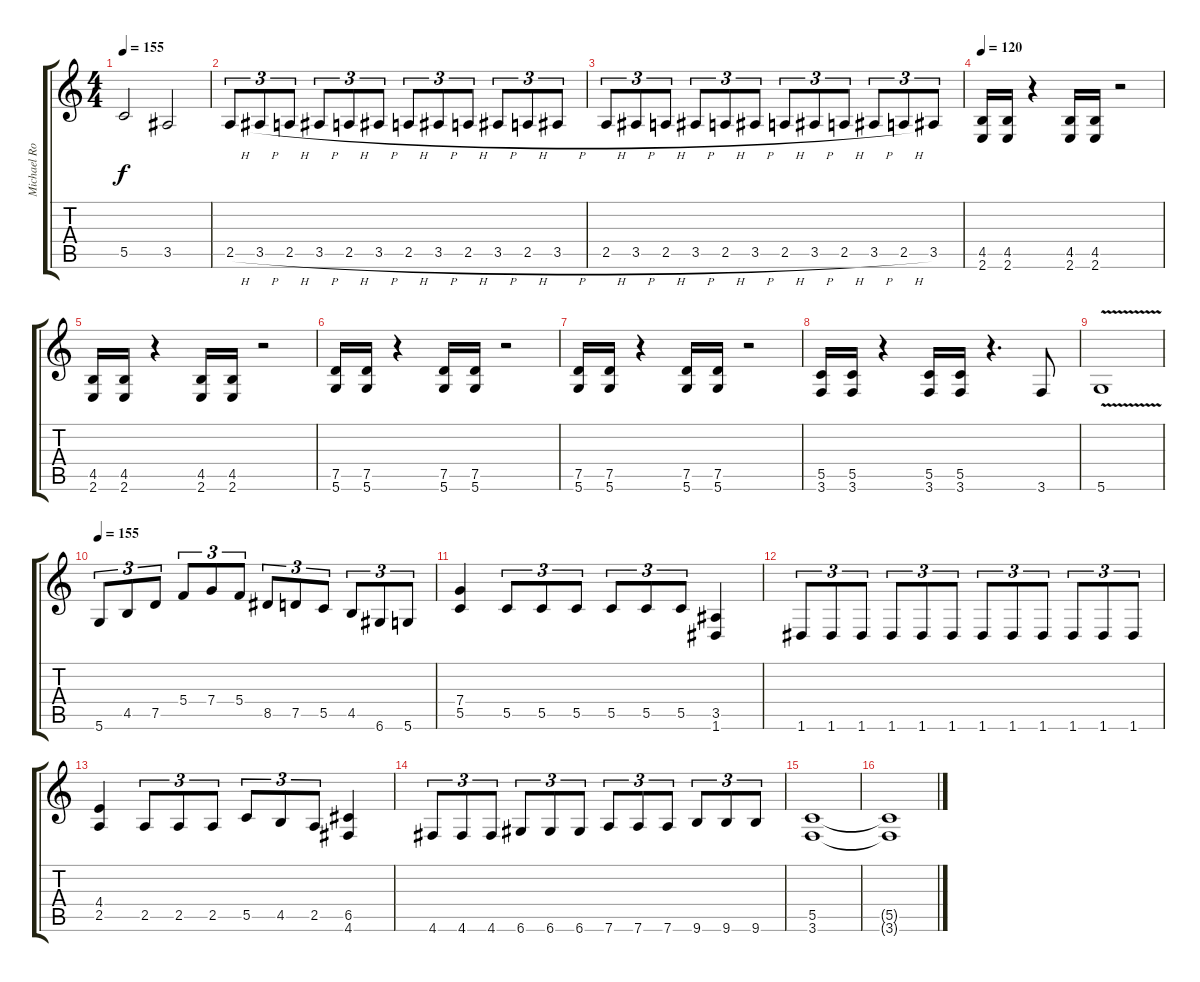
\track ("Michael Romeo - GUITARE RYTHMIQUE" "Michael Ro") {instrument distortionguitar}
\staff {score tabs}
\tuning (D4 A3 F3 C3 G2 D2) {hide}
\ts (4 4)
\tempo 155
\clef g2
\ks c
5.5.2{dy f} 3.5.2 |
2.5{h}.8{tu (3 2)} 3.5{h}.8{tu (3 2)} 2.5{h}.8{tu (3 2)} 3.5{h}.8{tu (3 2)} 2.5{h}.8{tu (3 2)} 3.5{h}.8{tu (3 2)} 2.5{h}.8{tu (3 2)} 3.5{h}.8{tu (3 2)} 2.5{h}.8{tu (3 2)} 3.5{h}.8{tu (3 2)} 2.5{h}.8{tu (3 2)} 3.5{h}.8{tu (3 2)} |
2.5{h}.8{tu (3 2)} 3.5{h}.8{tu (3 2)} 2.5{h}.8{tu (3 2)} 3.5{h}.8{tu (3 2)} 2.5{h}.8{tu (3 2)} 3.5{h}.8{tu (3 2)} 2.5{h}.8{tu (3 2)} 3.5{h}.8{tu (3 2)} 2.5{h}.8{tu (3 2)} 3.5{h}.8{tu (3 2)} 2.5{h}.8{tu (3 2)} 3.5.8{tu (3 2)} |
\tempo 120
(4.5 2.6).16 (4.5 2.6).16 r.4 (4.5 2.6).16 (4.5 2.6).16 r.2 |
(4.5 2.6).16 (4.5 2.6).16 r.4 (4.5 2.6).16 (4.5 2.6).16 r.2 |
(7.5 5.6).16 (7.5 5.6).16 r.4 (7.5 5.6).16 (7.5 5.6).16 r.2 |
(7.5 5.6).16 (7.5 5.6).16 r.4 (7.5 5.6).16 (7.5 5.6).16 r.2 |
(5.5 3.6).16 (5.5 3.6).16 r.4 (5.5 3.6).16 (5.5 3.6).16 r.4{d} 3.6.8 |
5.6{v}.1 |
\tempo 155
5.6.8{tu (3 2)} 4.5.8{tu (3 2)} 7.5.8{tu (3 2)} 5.4.8{tu (3 2)} 7.4.8{tu (3 2)} 5.4.8{tu (3 2)} 8.5.8{tu (3 2)} 7.5.8{tu (3 2)} 5.5.8{tu (3 2)} 4.5.8{tu (3 2)} 6.6.8{tu (3 2)} 5.6.8{tu (3 2)} |
(7.4 5.5).4 5.5.8{tu (3 2)} 5.5.8{tu (3 2)} 5.5.8{tu (3 2)} 5.5.8{tu (3 2)} 5.5.8{tu (3 2)} 5.5.8{tu (3 2)} (3.5 1.6).4 |
1.6.8{tu (3 2)} 1.6.8{tu (3 2)} 1.6.8{tu (3 2)} 1.6.8{tu (3 2)} 1.6.8{tu (3 2)} 1.6.8{tu (3 2)} 1.6.8{tu (3 2)} 1.6.8{tu (3 2)} 1.6.8{tu (3 2)} 1.6.8{tu (3 2)} 1.6.8{tu (3 2)} 1.6.8{tu (3 2)} |
(4.4 2.5).4 2.5.8{tu (3 2)} 2.5.8{tu (3 2)} 2.5.8{tu (3 2)} 5.5.8{tu (3 2)} 4.5.8{tu (3 2)} 2.5.8{tu (3 2)} (6.5 4.6).4 |
4.6.8{tu (3 2)} 4.6.8{tu (3 2)} 4.6.8{tu (3 2)} 6.6.8{tu (3 2)} 6.6.8{tu (3 2)} 6.6.8{tu (3 2)} 7.6.8{tu (3 2)} 7.6.8{tu (3 2)} 7.6.8{tu (3 2)} 9.6.8{tu (3 2)} 9.6.8{tu (3 2)} 9.6.8{tu (3 2)} |
(5.5 3.6).1 |
(5.5{t} 3.6{t}).1
